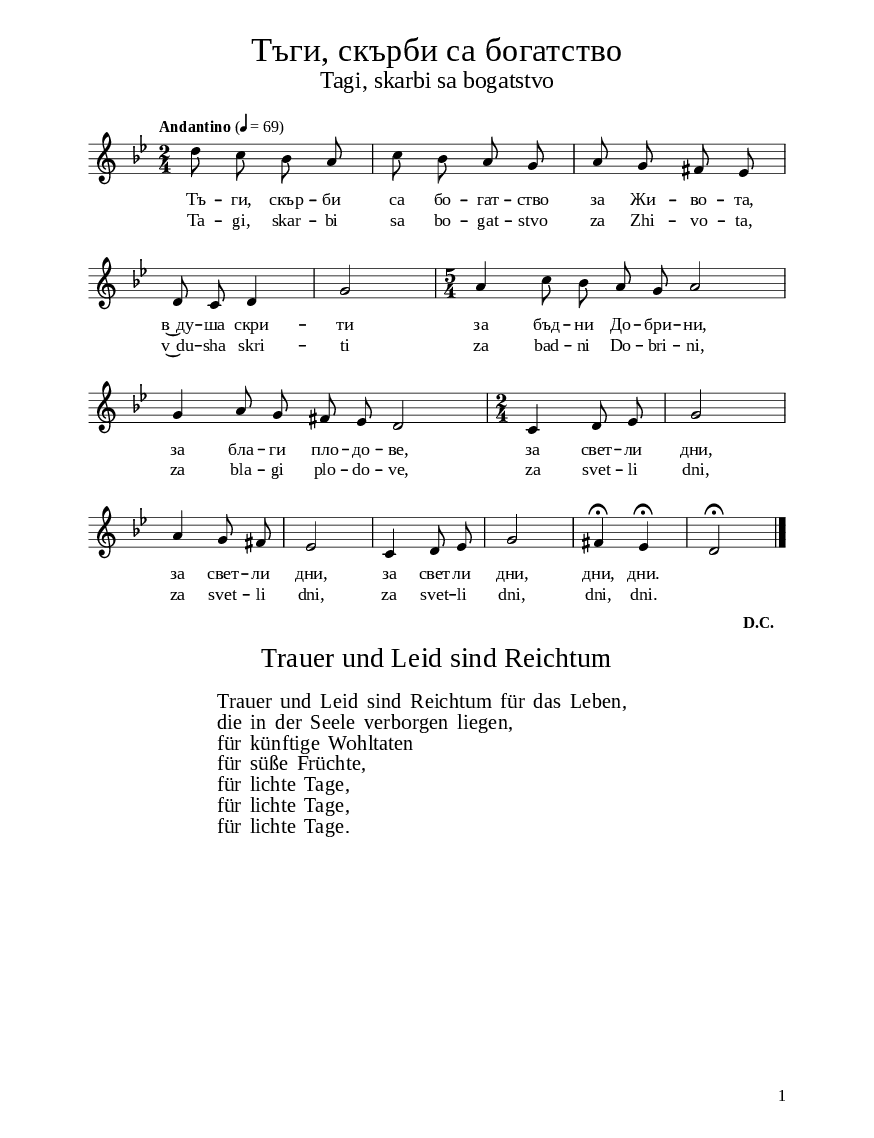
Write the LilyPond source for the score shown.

\version "2.24.0"

% include paper part and global functions
\include "include/globals.ily"

\bookpart {
  \include "include/bookpart-paper.ily"
  \score {
    \include "include/score-layout.ily"


    \new Voice \absolute  {
      \clef treble
      \key g \minor
      \time 2/4
      \tempoFunc "Andantino" 4 "69"
      \autoBeamOff

      d''8 c'' bes' a' | c''8 bes' a' g' | a'8 g' fis' es' \break

      d' c' d'4 | g'2|  \time 5/4 a'4 c''8 bes'8 a' g' a'2 | \break

      g'4  a'8 g' fis'8 es' d'2 | \time 2/4 c'4 d'8 es'8| g'2 | \break

      a'4 g'8 fis' | es'2 |  c'4 d'8 es'8 | g'2 |fis'4 \fermata  es'4 \fermata  | d'2 \fermata  \bar "|."
    }

    \addlyrics {
      Тъ -- ги, скър -- би са бо  --  гат -- ство
      за Жи -- во -- та, в~ду -- ша скри -- ти
      за бъд -- ни До -- бри -- ни,
      за бла -- ги пло -- до -- ве,
      за свет -- ли дни,
      за свет -- ли дни,
      за свет -- ли дни,
      дни, дни.
    }

    \addlyrics {
      Ta -- gi, skar -- bi sa bo  --  gat -- stvo
      za Zhi -- vo -- ta, v~du -- sha skri -- ti
      za bad -- ni Do -- bri -- ni,
      za bla -- gi plo -- do -- ve,
      za svet -- li dni,
      za svet -- li dni,
      za svet -- li dni,
      dni, dni.
    }


    \header {
      title = \titleFunc "Тъги, скърби са богатство" "Tagi, skarbi sa bogatstvo"
    }

    \midi{}

  } % score

  \markup \dc-one "D.C."
  

  % include foreign translation(s) of the song

  \version "2.24.1"

\markup \fill-line { \fontsize #deTitleFontSize "Trauer und Leid sind Reichtum" }
\markup \null
\markup \null
\markup \fontsize #deCoupletFontSize {
  \hspace #10
  \override #`(baseline-skip . ,deCoupletBaselineSkip)

  \column {
    
     \line {   "   " Trauer und Leid sind Reichtum für das Leben, } 

\line {   "   " die in der Seele verborgen liegen, } 

\line {   "   " für künftige Wohltaten  } 

\line {   "   " für süße Früchte, } 

\line {   "   " für lichte Tage,  } 
 
\line {   "   " für lichte Tage,  } 
\line {   "   " für lichte Tage.  } 
 
      
       
    }
    
    
}


} % bookpart
